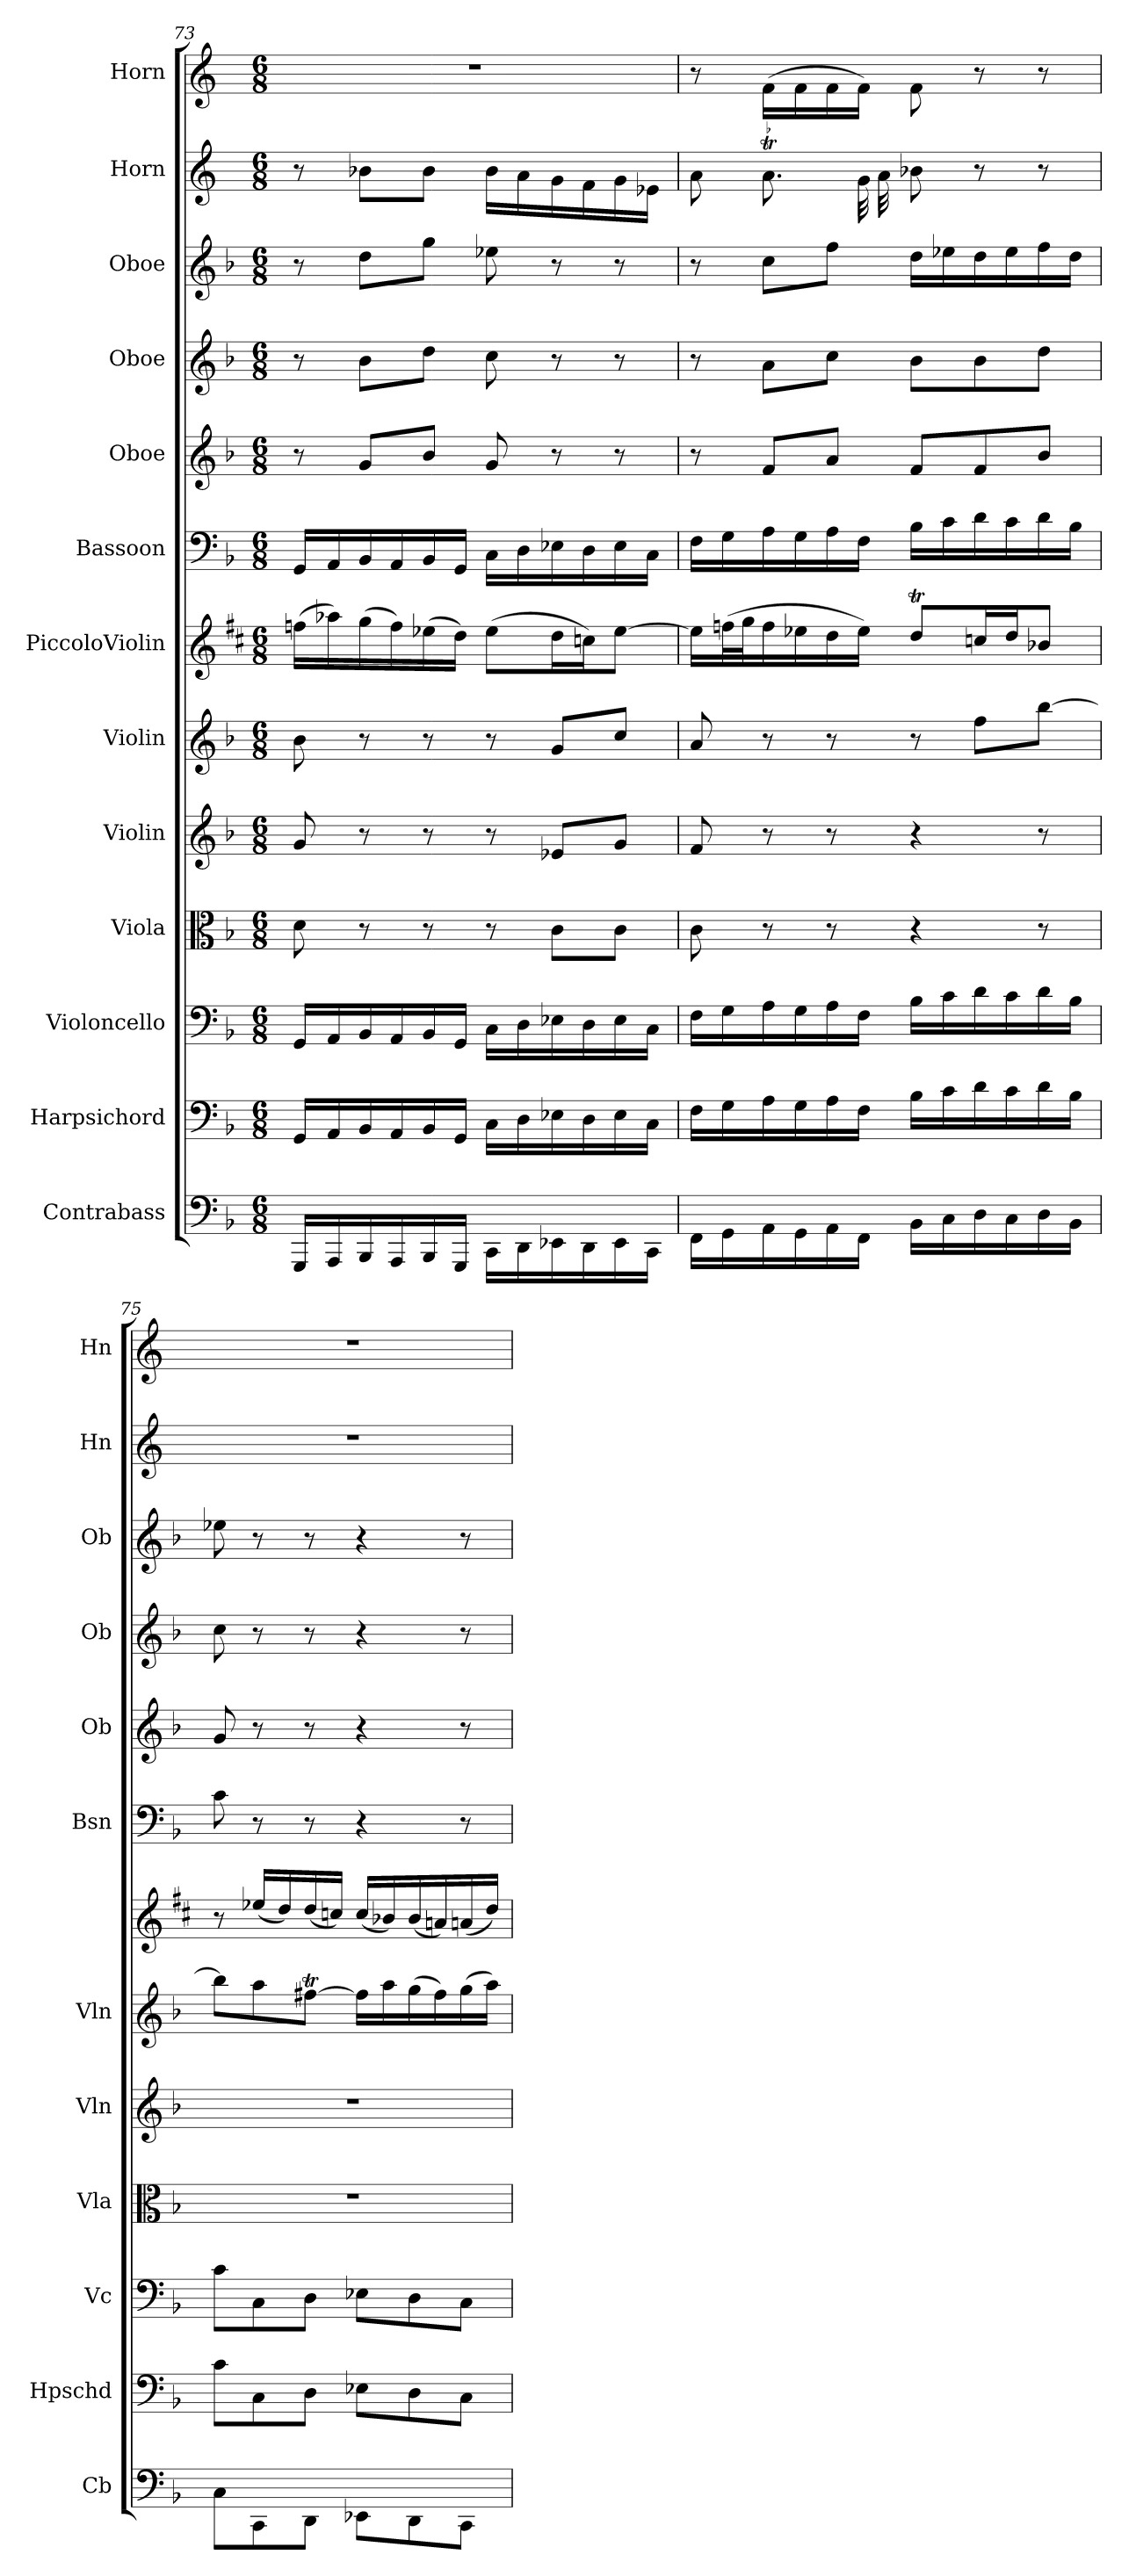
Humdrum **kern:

**kern	**kern	**kern	**kern	**kern	**kern	**kern	**kern	**kern	**kern	**kern	**kern	**kern
*part13	*part12	*part11	*part10	*part9	*part8	*part7	*part6	*part5	*part4	*part3	*part2	*part1
*staff13	*staff12	*staff11	*staff10	*staff9	*staff8	*staff7	*staff6	*staff5	*staff4	*staff3	*staff2	*staff1
*I"Contrabass	*I"Harpsichord	*I"Violoncello	*I"Viola	*I"Violin	*I"Violin	*I"PiccoloViolin	*I"Bassoon	*I"Oboe	*I"Oboe	*I"Oboe	*I"Horn	*I"Horn
*I'Cb	*I'Hpschd	*I'Vc	*I'Vla	*I'Vln	*I'Vln	*	*I'Bsn	*I'Ob	*I'Ob	*I'Ob	*I'Hn	*I'Hn
*clefF4	*clefF4	*clefF4	*clefC3	*clefG2	*clefG2	*clefG2	*clefF4	*clefG2	*clefG2	*clefG2	*clefG2	*clefG2
*k[b-]	*k[b-]	*k[b-]	*k[b-]	*k[b-]	*k[b-]	*k[f#c#]	*k[b-]	*k[b-]	*k[b-]	*k[b-]	*k[]	*k[]
*M6/8	*M6/8	*M6/8	*M6/8	*M6/8	*M6/8	*M6/8	*M6/8	*M6/8	*M6/8	*M6/8	*M6/8	*M6/8
=73	=73	=73	=73	=73	=73	=73	=73	=73	=73	=73	=73	=73
16GGG/LL	16GG/LL	16GG/LL	8d\	8g/	8b-\	(16ffn\LL	16GG/LL	8r	8r	8r	8r	2.r
16AAA/	16AA/	16AA/	.	.	.	16aa-X\)	16AA/	.	.	.	.	.
16BBB-/	16BB-/	16BB-/	8r	8r	8r	(16gg\	16BB-/	8g/L	8b-\L	8dd\L	8b-X\L	.
16AAA/	16AA/	16AA/	.	.	.	16ff\)	16AA/	.	.	.	.	.
16BBB-/	16BB-/	16BB-/	8r	8r	8r	(16ee-X\	16BB-/	8b-/J	8dd\J	8gg\J	8b-\J	.
16GGG/JJ	16GG/JJ	16GG/JJ	.	.	.	16dd\JJ)	16GG/JJ	.	.	.	.	.
16CC\LL	16C\LL	16C\LL	8r	8r	8r	(8ee-\L	16C\LL	8g/	8cc\	8ee-X\	16b-\LL	.
16DD\	16D\	16D\	.	.	.	.	16D\	.	.	.	16a\	.
16EE-X\	16E-X\	16E-X\	8c\L	8e-X/L	8g/L	16dd\L	16E-X\	8r	8r	8r	16g\	.
16DD\	16D\	16D\	.	.	.	16ccn\J)	16D\	.	.	.	16f\	.
16EE-\	16E-\	16E-\	8c\J	8g/J	8cc/J	[8ee-\J	16E-\	8r	8r	8r	16g\	.
16CC\JJ	16C\JJ	16C\JJ	.	.	.	.	16C\JJ	.	.	.	16e-X\JJ	.
=74	=74	=74	=74	=74	=74	=74	=74	=74	=74	=74	=74	=74
16FF\LL	16F\LL	16F\LL	8c\	8f/	8a/	16ee-\LL]	16F\LL	8r	8r	8r	8a\	8r
16GG\	16G\	16G\	.	.	.	(32ffn\L	16G\	.	.	.	.	.
.	.	.	.	.	.	32gg\J	.	.	.	.	.	.
!	!	!	!	!	!	!	!	!	!	!	!LO:TR:acc=-	!
16AA\	16A\	16A\	8r	8r	8r	16ff\	16A\	8f/L	8a\L	8cc\L	8.at\	(16f\LL
16GG\	16G\	16G\	.	.	.	16ee-X\	16G\	.	.	.	.	16f\
16AA\	16A\	16A\	8r	8r	8r	16dd\	16A\	8a/J	8cc\J	8ff\J	.	16f\
16FF\JJ	16F\JJ	16F\JJ	.	.	.	16ee-\JJ)	16F\JJ	.	.	.	32g\	16f\JJ)
.	.	.	.	.	.	.	.	.	.	.	32a\	.
16BB-\LL	16B-\LL	16B-\LL	4r	4r	8r	8ddt/L	16B-\LL	8f/L	8b-\L	16dd\LL	8b-X\	8f\
16C\	16c\	16c\	.	.	.	.	16c\	.	.	16ee-X\	.	.
16D\	16d\	16d\	.	.	8ff\L	16ccn/L	16d\	8f/	8b-\	16dd\	8r	8r
16C\	16c\	16c\	.	.	.	16dd/J	16c\	.	.	16ee-\	.	.
16D\	16d\	16d\	8r	8r	[8bb-\J	8b-X/J	16d\	8b-/J	8dd\J	16ff\	8r	8r
16BB-\JJ	16B-\JJ	16B-\JJ	.	.	.	.	16B-\JJ	.	.	16dd\JJ	.	.
=75	=75	=75	=75	=75	=75	=75	=75	=75	=75	=75	=75	=75
8C\L	8c\L	8c\L	2.r	2.r	8bb-\L]	8r	8c\	8g/	8cc\	8ee-X\	2.r	2.r
8CC\	8C\	8C\	.	.	8aa\	(16ee-X/LL	8r	8r	8r	8r	.	.
.	.	.	.	.	.	16dd/)	.	.	.	.	.	.
8DD\J	8D\J	8D\J	.	.	[8ff#Xt\J	(16dd/	8r	8r	8r	8r	.	.
.	.	.	.	.	.	16ccn/JJ)	.	.	.	.	.	.
8EE-X\L	8E-X\L	8E-X\L	.	.	16ff#\LL]	(16cc/LL	4r	4r	4r	4r	.	.
.	.	.	.	.	16aa\	16b-X/)	.	.	.	.	.	.
8DD\	8D\	8D\	.	.	(16gg\	(16b-/	.	.	.	.	.	.
.	.	.	.	.	16ff#\)	16an/)	.	.	.	.	.	.
8CC\J	8C\J	8C\J	.	.	(16gg\	(16an/	8r	8r	8r	8r	.	.
.	.	.	.	.	16aa\JJ)	16dd/JJ)	.	.	.	.	.	.
=	=	=	=	=	=	=	=	=	=	=	=	=
*-	*-	*-	*-	*-	*-	*-	*-	*-	*-	*-	*-	*-
